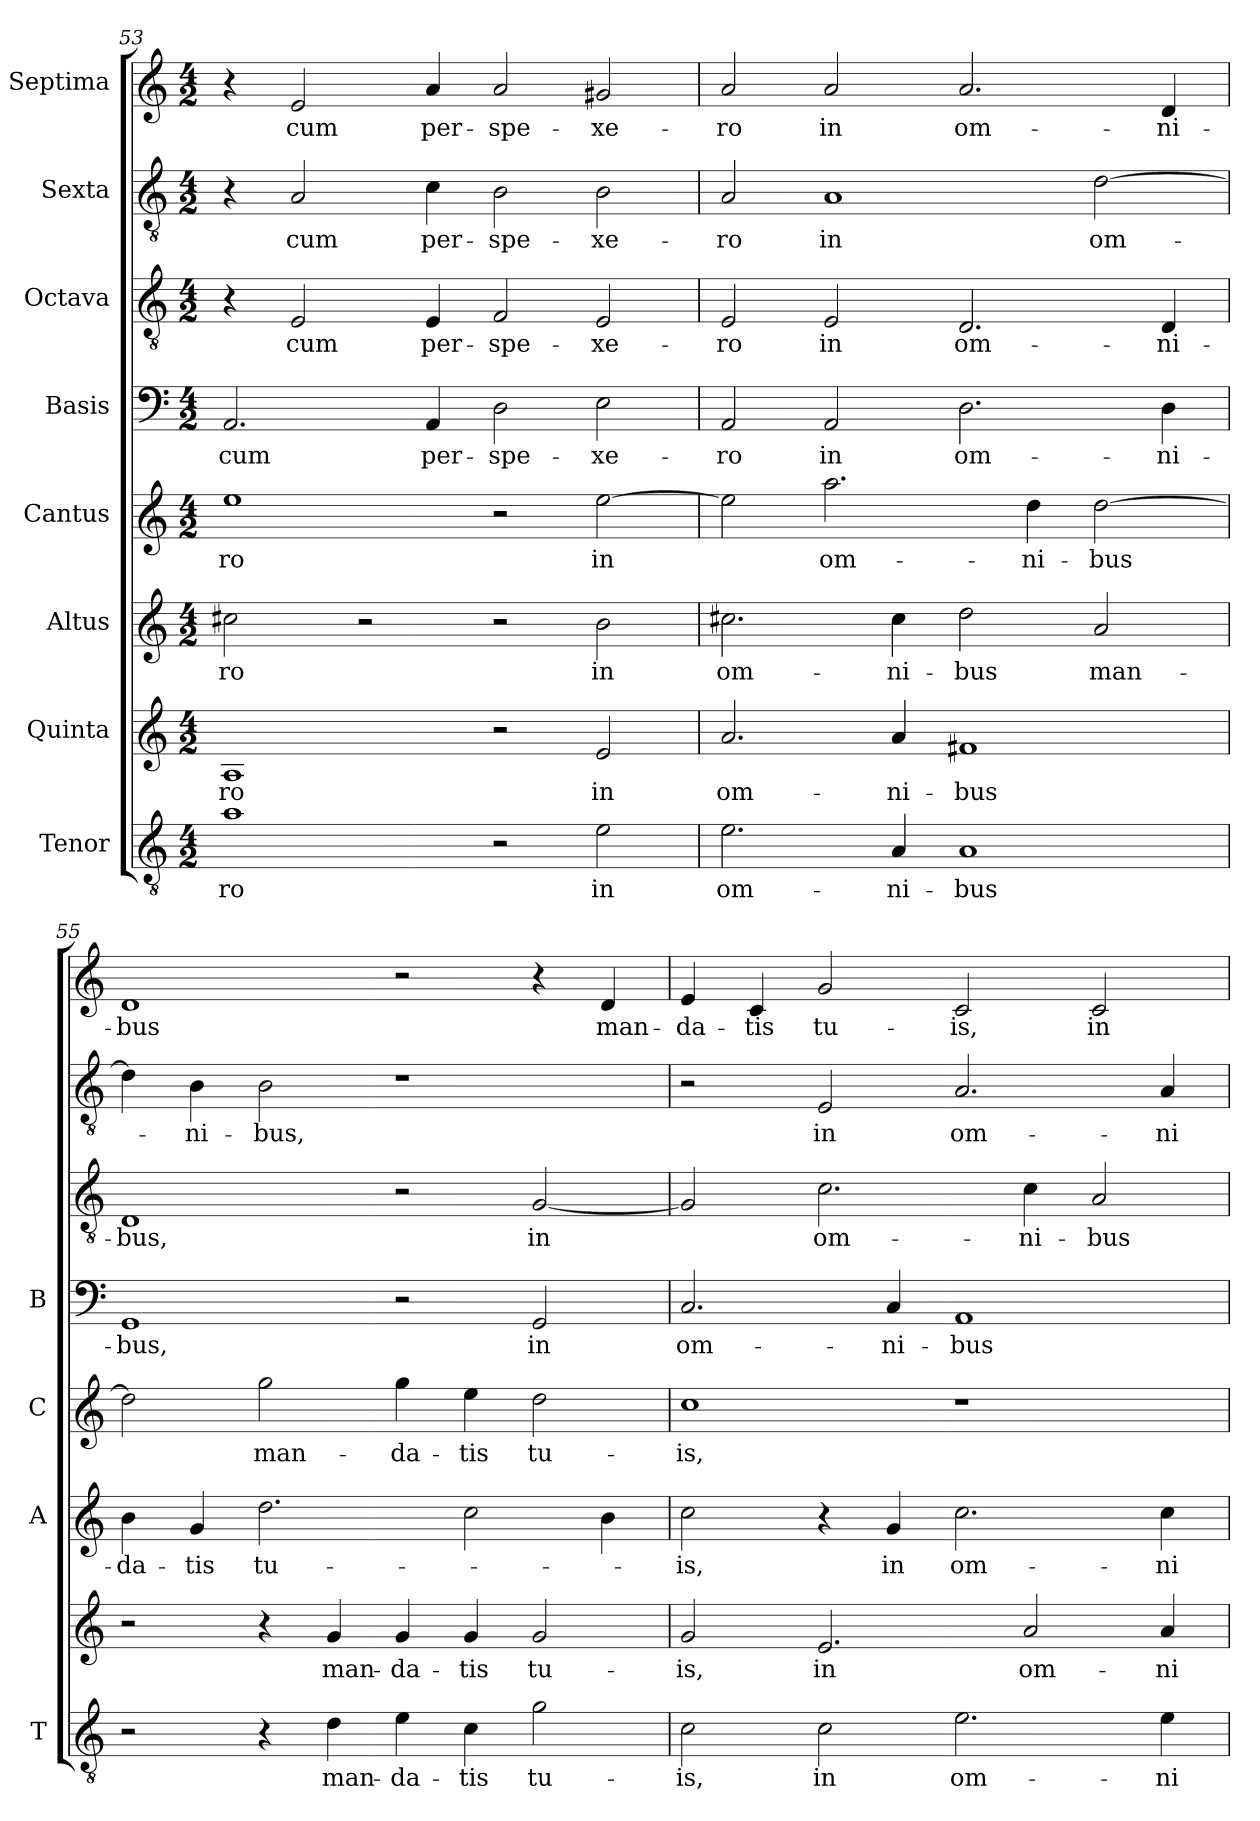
**kern	**text	**kern	**text	**kern	**text	**kern	**text	**kern	**text	**kern	**text	**kern	**text	**kern	**text
*part8	*part8	*part7	*part7	*part6	*part6	*part5	*part5	*part4	*part4	*part3	*part3	*part2	*part2	*part1	*part1
*staff8	*staff8	*staff7	*staff7	*staff6	*staff6	*staff5	*staff5	*staff4	*staff4	*staff3	*staff3	*staff2	*staff2	*staff1	*staff1
*I"Tenor	*	*I"Quinta	*	*I"Altus	*	*I"Cantus	*	*I"Basis	*	*I"Octava	*	*I"Sexta	*	*I"Septima	*
*I'T	*	*	*	*I'A	*	*I'C	*	*I'B	*	*	*	*	*	*	*
!!LO:LB:g=z
*clefGv2	*	*clefG2	*	*clefG2	*	*clefG2	*	*clefF4	*	*clefGv2	*	*clefGv2	*	*clefG2	*
*k[]	*	*k[]	*	*k[]	*	*k[]	*	*k[]	*	*k[]	*	*k[]	*	*k[]	*
*C:	*	*C:	*	*C:	*	*C:	*	*C:	*	*C:	*	*C:	*	*C:	*
*M4/2	*	*M4/2	*	*M4/2	*	*M4/2	*	*M4/2	*	*M4/2	*	*M4/2	*	*M4/2	*
=53	=53	=53	=53	=53	=53	=53	=53	=53	=53	=53	=53	=53	=53	=53	=53
!	!LO:LY:b	!	!LO:LY:b	!	!LO:LY:b	!	!LO:LY:b	!	!LO:LY:b	!	!	!	!	!	!
1a	-ro	1A	-ro	2cc#X\	-ro	1ee	-ro	2.AA/	cum	4r	.	4r	.	4r	.
!	!	!	!	!	!	!	!	!	!	!	!LO:LY:b	!	!LO:LY:b	!	!LO:LY:b
.	.	.	.	.	.	.	.	.	.	2E/	cum	2A/	cum	2e/	cum
.	.	.	.	2r	.	.	.	.	.	.	.	.	.	.	.
!	!	!	!	!	!	!	!	!	!LO:LY:b	!	!LO:LY:b	!	!LO:LY:b	!	!LO:LY:b
.	.	.	.	.	.	.	.	4AA/	per-	4E/	per-	4c\	per-	4a/	per-
!	!	!	!	!	!	!	!	!	!LO:LY:b	!	!LO:LY:b	!	!LO:LY:b	!	!LO:LY:b
2r	.	2r	.	2r	.	2r	.	2D\	-spe-	2F/	-spe-	2B\	-spe-	2a/	-spe-
!	!LO:LY:b	!	!LO:LY:b	!	!LO:LY:b	!	!LO:LY:b	!	!LO:LY:b	!	!LO:LY:b	!	!LO:LY:b	!	!LO:LY:b
2e\	in	2e/	in	2b\	in	[2ee\	in	2E\	-xe-	2E/	-xe-	2B\	-xe-	2g#X/	-xe-
=54	=54	=54	=54	=54	=54	=54	=54	=54	=54	=54	=54	=54	=54	=54	=54
!	!LO:LY:b	!	!LO:LY:b	!	!LO:LY:b	!	!	!	!LO:LY:b	!	!LO:LY:b	!	!LO:LY:b	!	!LO:LY:b
2.e\	om-	2.a/	om-	2.cc#X\	om-	2ee\]	.	2AA/	-ro	2E/	-ro	2A/	-ro	2a/	-ro
!	!	!	!	!	!	!	!LO:LY:b	!	!LO:LY:b	!	!LO:LY:b	!	!LO:LY:b	!	!LO:LY:b
.	.	.	.	.	.	2.aa\	om-	2AA/	in	2E/	in	1A	in	2a/	in
!	!LO:LY:b	!	!LO:LY:b	!	!LO:LY:b	!	!	!	!	!	!	!	!	!	!
4A/	-ni-	4a/	-ni-	4cc#\	-ni-	.	.	.	.	.	.	.	.	.	.
!	!LO:LY:b	!	!LO:LY:b	!	!LO:LY:b	!	!	!	!LO:LY:b	!	!LO:LY:b	!	!	!	!LO:LY:b
1A	-bus	1f#X	-bus	2dd\	-bus	.	.	2.D\	om-	2.D/	om-	.	.	2.a/	om-
!	!	!	!	!	!	!	!LO:LY:b	!	!	!	!	!	!	!	!
.	.	.	.	.	.	4dd\	-ni-	.	.	.	.	.	.	.	.
!	!	!	!	!	!LO:LY:b	!	!LO:LY:b	!	!	!	!	!	!LO:LY:b	!	!
.	.	.	.	2a/	man-	[2dd\	-bus	.	.	.	.	[2d\	om-	.	.
!	!	!	!	!	!	!	!	!	!LO:LY:b	!	!LO:LY:b	!	!	!	!LO:LY:b
.	.	.	.	.	.	.	.	4D\	-ni-	4D/	-ni-	.	.	4d/	-ni-
=55	=55	=55	=55	=55	=55	=55	=55	=55	=55	=55	=55	=55	=55	=55	=55
!	!	!	!	!	!LO:LY:b	!	!	!	!LO:LY:b	!	!LO:LY:b	!	!	!	!LO:LY:b
2r	.	2r	.	4b\	-da-	2dd\]	.	1GG	-bus,	1D	-bus,	4d\]	.	1d	-bus
!	!	!	!	!	!LO:LY:b	!	!	!	!	!	!	!	!LO:LY:b	!	!
.	.	.	.	4g/	-tis	.	.	.	.	.	.	4B\	-ni-	.	.
!	!	!	!	!	!LO:LY:b	!	!LO:LY:b	!	!	!	!	!	!LO:LY:b	!	!
4r	.	4r	.	2.dd\	tu-	2gg\	man-	.	.	.	.	2B\	-bus,	.	.
!	!LO:LY:b	!	!LO:LY:b	!	!	!	!	!	!	!	!	!	!	!	!
4d\	man-	4g/	man-	.	.	.	.	.	.	.	.	.	.	.	.
!	!LO:LY:b	!	!LO:LY:b	!	!	!	!LO:LY:b	!	!	!	!	!	!	!	!
4e\	-da-	4g/	-da-	.	.	4gg\	-da-	2r	.	2r	.	1r	.	2r	.
!	!LO:LY:b	!	!LO:LY:b	!	!	!	!LO:LY:b	!	!	!	!	!	!	!	!
4c\	-tis	4g/	-tis	2cc\	.	4ee\	-tis	.	.	.	.	.	.	.	.
!	!LO:LY:b	!	!LO:LY:b	!	!	!	!LO:LY:b	!	!LO:LY:b	!	!LO:LY:b	!	!	!	!
2g\	tu-	2g/	tu-	.	.	2dd\	tu-	2GG/	in	[2G/	in	.	.	4r	.
!	!	!	!	!	!	!	!	!	!	!	!	!	!	!	!LO:LY:b
.	.	.	.	4b\	.	.	.	.	.	.	.	.	.	4d/	man-
=56	=56	=56	=56	=56	=56	=56	=56	=56	=56	=56	=56	=56	=56	=56	=56
!	!LO:LY:b	!	!LO:LY:b	!	!LO:LY:b	!	!LO:LY:b	!	!LO:LY:b	!	!	!	!	!	!LO:LY:b
2c\	-is,	2g/	-is,	2cc\	-is,	1cc	-is,	2.C/	om-	2G/]	.	2r	.	4e/	-da-
!	!	!	!	!	!	!	!	!	!	!	!	!	!	!	!LO:LY:b
.	.	.	.	.	.	.	.	.	.	.	.	.	.	4c/	-tis
!	!LO:LY:b	!	!LO:LY:b	!	!	!	!	!	!	!	!LO:LY:b	!	!LO:LY:b	!	!LO:LY:b
2c\	in	2.e/	in	4r	.	.	.	.	.	2.c\	om-	2E/	in	2g/	tu-
!	!	!	!	!	!LO:LY:b	!	!	!	!LO:LY:b	!	!	!	!	!	!
.	.	.	.	4g/	in	.	.	4C/	-ni-	.	.	.	.	.	.
!	!LO:LY:b	!	!	!	!LO:LY:b	!	!	!	!LO:LY:b	!	!	!	!LO:LY:b	!	!LO:LY:b
2.e\	om-	.	.	2.cc\	om-	1r	.	1AA	-bus	.	.	2.A/	om-	2c/	-is,
!	!	!	!LO:LY:b	!	!	!	!	!	!	!	!LO:LY:b	!	!	!	!
.	.	2a/	om-	.	.	.	.	.	.	4c\	-ni-	.	.	.	.
!	!	!	!	!	!	!	!	!	!	!	!LO:LY:b	!	!	!	!LO:LY:b
.	.	.	.	.	.	.	.	.	.	2A/	-bus	.	.	2c/	in
!	!LO:LY:b	!	!LO:LY:b	!	!LO:LY:b	!	!	!	!	!	!	!	!LO:LY:b	!	!
4e\	-ni-	4a/	-ni-	4cc\	-ni-	.	.	.	.	.	.	4A/	-ni-	.	.
=	=	=	=	=	=	=	=	=	=	=	=	=	=	=	=
*-	*-	*-	*-	*-	*-	*-	*-	*-	*-	*-	*-	*-	*-	*-	*-
